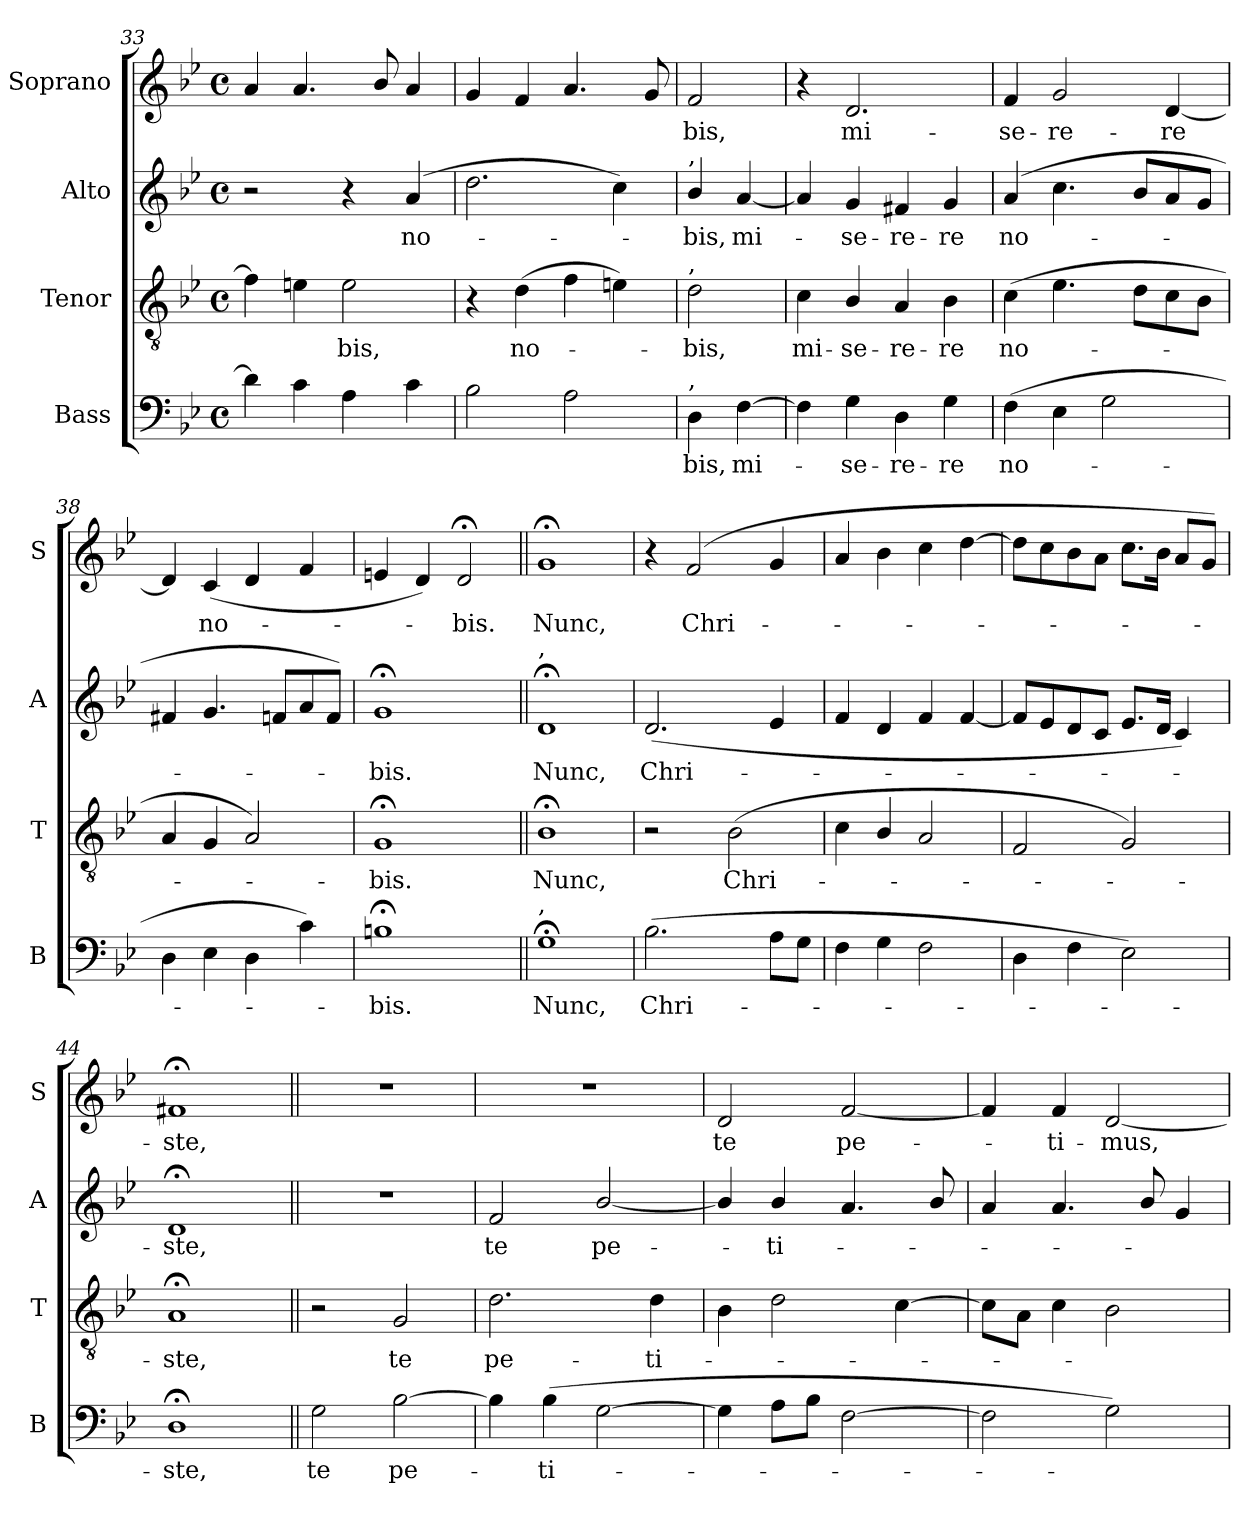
**kern	**text	**kern	**text	**kern	**text	**kern	**text
*part4	*part4	*part3	*part3	*part2	*part2	*part1	*part1
*staff4	*staff4	*staff3	*staff3	*staff2	*staff2	*staff1	*staff1
*I"Bass	*	*I"Tenor	*	*I"Alto	*	*I"Soprano	*
*I'B	*	*I'T	*	*I'A	*	*I'S	*
*clefF4	*	*clefGv2	*	*clefG2	*	*clefG2	*
*k[b-e-]	*	*k[b-e-]	*	*k[b-e-]	*	*k[b-e-]	*
*B-:	*	*B-:	*	*B-:	*	*B-:	*
*M4/4	*	*M4/4	*	*M4/4	*	*M4/4	*
*met(c)	*	*met(c)	*	*met(c)	*	*met(c)	*
=33	=33	=33	=33	=33	=33	=33	=33
4d\]	.	4f\]	.	2r	.	4a/	.
4c\	.	4en\	.	.	.	4.a/	.
!	!	!	!LO:LY:b	!	!	!	!
4A\	.	2e\	bis,	4r	.	.	.
.	.	.	.	.	.	8b-/	.
!	!	!	!	!	!LO:LY:b	!	!
4c\	.	.	.	(<4a/	no-	4a/	.
!!LO:LB:g=z
=34	=34	=34	=34	=34	=34	=34	=34
2B-\	.	4r	.	2.dd\	.	4g/	.
!	!	!	!LO:LY:b	!	!	!	!
.	.	(>4d\	no-	.	.	4f/	.
2A\	.	4f\	.	.	.	4.a/	.
.	.	4en\)	.	4cc\)	.	.	.
.	.	.	.	.	.	8g/	.
=35	=35	=35	=35	=35	=35	=35	=35
!	!	!	!	!LO:TX:a:t=,	!	!	!
!	!	!LO:TX:a:t=,	!	!	!	!	!
!LO:TX:a:t=,	!	!	!	!	!	!	!
!	!LO:LY:b	!	!LO:LY:b	!	!LO:LY:b	!	!LO:LY:b
4D\	bis,	2d\	bis,	4b-/	bis,	2f/	bis,
!	!LO:LY:b	!	!	!	!LO:LY:b	!	!
[4F\	mi-	.	.	[4a/	mi-	.	.
=36	=36	=36	=36	=36	=36	=36	=36
!	!	!	!LO:LY:b	!	!	!	!
4F\]	.	4c\	mi-	4a/]	.	4r	.
!	!LO:LY:b	!	!LO:LY:b	!	!LO:LY:b	!	!LO:LY:b
4G\	se-	4B-/	-se-	4g/	se-	2.d/	mi-
!	!LO:LY:b	!	!LO:LY:b	!	!LO:LY:b	!	!
4D\	-re-	4A/	-re-	4f#X/	-re-	.	.
!	!LO:LY:b	!	!LO:LY:b	!	!LO:LY:b	!	!
4G\	-re	4B-\	-re	4g/	-re	.	.
=37	=37	=37	=37	=37	=37	=37	=37
!	!LO:LY:b	!	!LO:LY:b	!	!LO:LY:b	!	!LO:LY:b
(>4F\	no-	(<4c\	no-	(<4a/	no-	4f/	-se-
!	!	!	!	!	!	!	!LO:LY:b
4E-\	.	4.e-\	.	4.cc\	.	2g/	-re-
2G\	.	.	.	.	.	.	.
.	.	8d\L	.	8b-/L	.	.	.
!	!	!	!	!	!	!	!LO:LY:b
.	.	8c\	.	8a/	.	[4d/	-re
.	.	8B-\J	.	8g/J	.	.	.
=38	=38	=38	=38	=38	=38	=38	=38
4D\	.	4A/	.	4f#X/	.	4d/]	.
!	!	!	!	!	!	!	!LO:LY:b
4E-\	.	4G/	.	4.g/	.	(<4c/	no-
4D\	.	2A/)	.	.	.	4d/	.
.	.	.	.	8fn/L	.	.	.
4c\)	.	.	.	8a/	.	4f/	.
.	.	.	.	8f/J)	.	.	.
=39	=39	=39	=39	=39	=39	=39	=39
!	!LO:LY:b	!	!LO:LY:b	!	!LO:LY:b	!	!
1Bn;<	bis.	1G;<	bis.	1g;<	bis.	4en/	.
.	.	.	.	.	.	4d/)	.
!	!	!	!	!	!	!	!LO:LY:b
.	.	.	.	.	.	2d;</	bis.
=40||	=40||	=40||	=40||	=40||	=40||	=40||	=40||
!	!	!	!	!LO:TX:a:t=,	!	!	!
!LO:TX:a:t=,	!	!	!	!	!	!	!
!	!LO:LY:b	!	!LO:LY:b	!	!LO:LY:b	!	!LO:LY:b
1G;<	Nunc,	1B-;<	Nunc,	1d;<	Nunc,	1g;<	Nunc,
=41	=41	=41	=41	=41	=41	=41	=41
!	!LO:LY:b	!	!	!	!LO:LY:b	!	!
(>2.B-\	Chri-	2r	.	(<2.d/	Chri-	4r	.
!	!	!	!	!	!	!	!LO:LY:b
.	.	.	.	.	.	(<2f/	Chri-
!	!	!	!LO:LY:b	!	!	!	!
.	.	(>2B-\	Chri-	.	.	.	.
8A\L	.	.	.	4e-/	.	4g/	.
8G\J	.	.	.	.	.	.	.
!!LO:PB:g=z
=42	=42	=42	=42	=42	=42	=42	=42
4F\	.	4c\	.	4f/	.	4a/	.
4G\	.	4B-/	.	4d/	.	4b-\	.
2F\	.	2A/	.	4f/	.	4cc\	.
.	.	.	.	[4f/	.	[4dd\	.
=43	=43	=43	=43	=43	=43	=43	=43
4D\	.	2F/	.	8f/L]	.	8dd\L]	.
.	.	.	.	8e-/	.	8cc\	.
4F\	.	.	.	8d/	.	8b-\	.
.	.	.	.	8c/J	.	8a\J	.
2E-\)	.	2G/)	.	8.e-/L	.	8.cc\L	.
.	.	.	.	16d/Jk	.	16b-\Jk	.
.	.	.	.	4c/)	.	8a/L	.
.	.	.	.	.	.	8g/J)	.
=44	=44	=44	=44	=44	=44	=44	=44
!	!LO:LY:b	!	!LO:LY:b	!	!LO:LY:b	!	!LO:LY:b
1D;<	ste,	1A;<	ste,	1d;<	ste,	1f#X;<	ste,
=45||	=45||	=45||	=45||	=45||	=45||	=45||	=45||
!	!LO:LY:b	!	!	!	!	!	!
2G\	te	2r	.	1r	.	1r	.
!	!LO:LY:b	!	!LO:LY:b	!	!	!	!
[2B-\	pe-	2G/	te	.	.	.	.
=46	=46	=46	=46	=46	=46	=46	=46
!	!	!	!LO:LY:b	!	!LO:LY:b	!	!
4B-\]	.	2.d\	pe-	2f/	te	1r	.
!	!LO:LY:b	!	!	!	!	!	!
(>4B-\	ti-	.	.	.	.	.	.
!	!	!	!	!	!LO:LY:b	!	!
[2G\	.	.	.	[2b-/	pe-	.	.
!	!	!	!LO:LY:b	!	!	!	!
.	.	4d\	-ti-	.	.	.	.
=47	=47	=47	=47	=47	=47	=47	=47
!	!	!	!	!	!	!	!LO:LY:b
4G\]	.	4B-\	.	4b-/]	.	2d/	te
!	!	!	!	!	!LO:LY:b	!	!
8A\L	.	2d\	.	4b-/	ti-	.	.
8B-\J	.	.	.	.	.	.	.
!	!	!	!	!	!	!	!LO:LY:b
[2F\	.	.	.	4.a/	.	[2f/	pe-
.	.	[4c\	.	.	.	.	.
.	.	.	.	8b-/	.	.	.
=48	=48	=48	=48	=48	=48	=48	=48
2F\]	.	8c\L]	.	4a/	.	4f/]	.
.	.	8A\J	.	.	.	.	.
!	!	!	!	!	!	!	!LO:LY:b
.	.	4c\	.	4.a/	.	4f/	ti-
!	!	!	!	!	!	!	!LO:LY:b
2G\)	.	2B-\	.	.	.	[2d/	-mus,
.	.	.	.	8b-/	.	.	.
.	.	.	.	4g/	.	.	.
=	=	=	=	=	=	=	=
*-	*-	*-	*-	*-	*-	*-	*-
